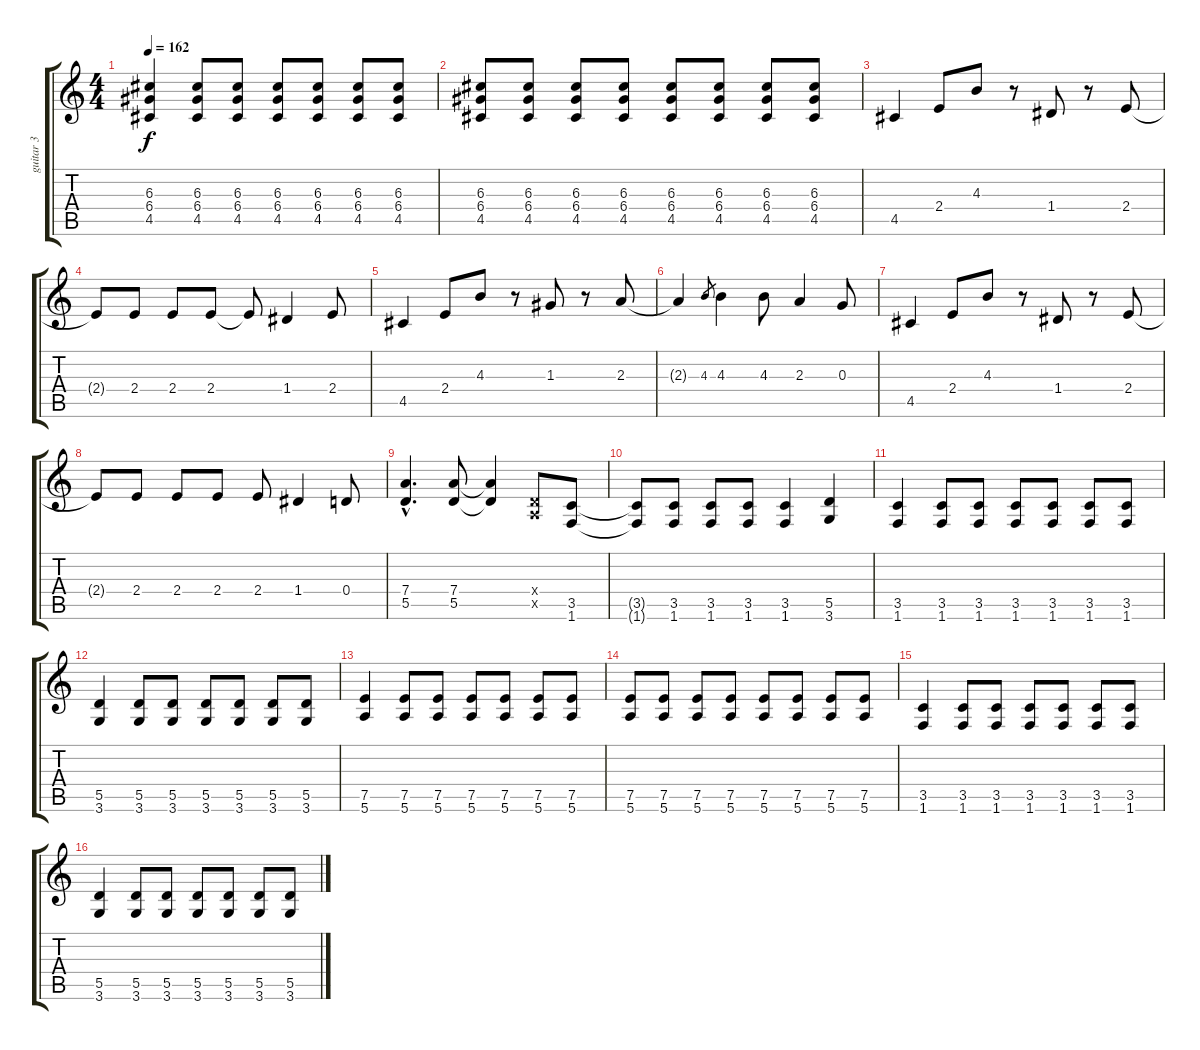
\track ("guitar 3" "guitar 3") {instrument distortionguitar}
\staff {score tabs}
\tuning (E4 B3 G3 D3 A2 E2) {hide}
\ts (4 4)
\tempo 162
\clef g2
\ks c
(6.3 6.4 4.5).4{dy f} (6.3 6.4 4.5).8 (6.3 6.4 4.5).8 (6.3 6.4 4.5).8 (6.3 6.4 4.5).8 (6.3 6.4 4.5).8 (6.3 6.4 4.5).8 |
(6.3 6.4 4.5).8 (6.3 6.4 4.5).8 (6.3 6.4 4.5).8 (6.3 6.4 4.5).8 (6.3 6.4 4.5).8 (6.3 6.4 4.5).8 (6.3 6.4 4.5).8 (6.3 6.4 4.5).8 |
4.5.4 2.4.8 4.3.8 r.8 1.4.8 r.8 2.4.8 |
2.4{t}.8 2.4.8 2.4.8 2.4.8 2.4{t}.8 1.4.4 2.4.8 |
4.5.4 2.4.8 4.3.8 r.8 1.3.8 r.8 2.3.8 |
2.3{t}.4 4.3.8{gr} 4.3.4 4.3.8 2.3.4 0.3.8 |
4.5.4 2.4.8 4.3.8 r.8 1.4.8 r.8 2.4.8 |
2.4{t}.8 2.4.8 2.4.8 2.4.8 2.4.8 1.4.4 0.4.8 |
(7.4{hac} 5.5{hac}).4{d} (7.4 5.5).8 (7.4{t} 5.5{t}).4 (0.4{x} 0.5{x}).8 (3.5 1.6).8 |
(3.5{t} 1.6{t}).8 (3.5 1.6).8 (3.5 1.6).8 (3.5 1.6).8 (3.5 1.6).4 (5.5 3.6).4 |
(3.5 1.6).4 (3.5 1.6).8 (3.5 1.6).8 (3.5 1.6).8 (3.5 1.6).8 (3.5 1.6).8 (3.5 1.6).8 |
(5.5 3.6).4 (5.5 3.6).8 (5.5 3.6).8 (5.5 3.6).8 (5.5 3.6).8 (5.5 3.6).8 (5.5 3.6).8 |
(7.5 5.6).4 (7.5 5.6).8 (7.5 5.6).8 (7.5 5.6).8 (7.5 5.6).8 (7.5 5.6).8 (7.5 5.6).8 |
(7.5 5.6).8 (7.5 5.6).8 (7.5 5.6).8 (7.5 5.6).8 (7.5 5.6).8 (7.5 5.6).8 (7.5 5.6).8 (7.5 5.6).8 |
(3.5 1.6).4 (3.5 1.6).8 (3.5 1.6).8 (3.5 1.6).8 (3.5 1.6).8 (3.5 1.6).8 (3.5 1.6).8 |
(5.5 3.6).4 (5.5 3.6).8 (5.5 3.6).8 (5.5 3.6).8 (5.5 3.6).8 (5.5 3.6).8 (5.5 3.6).8
